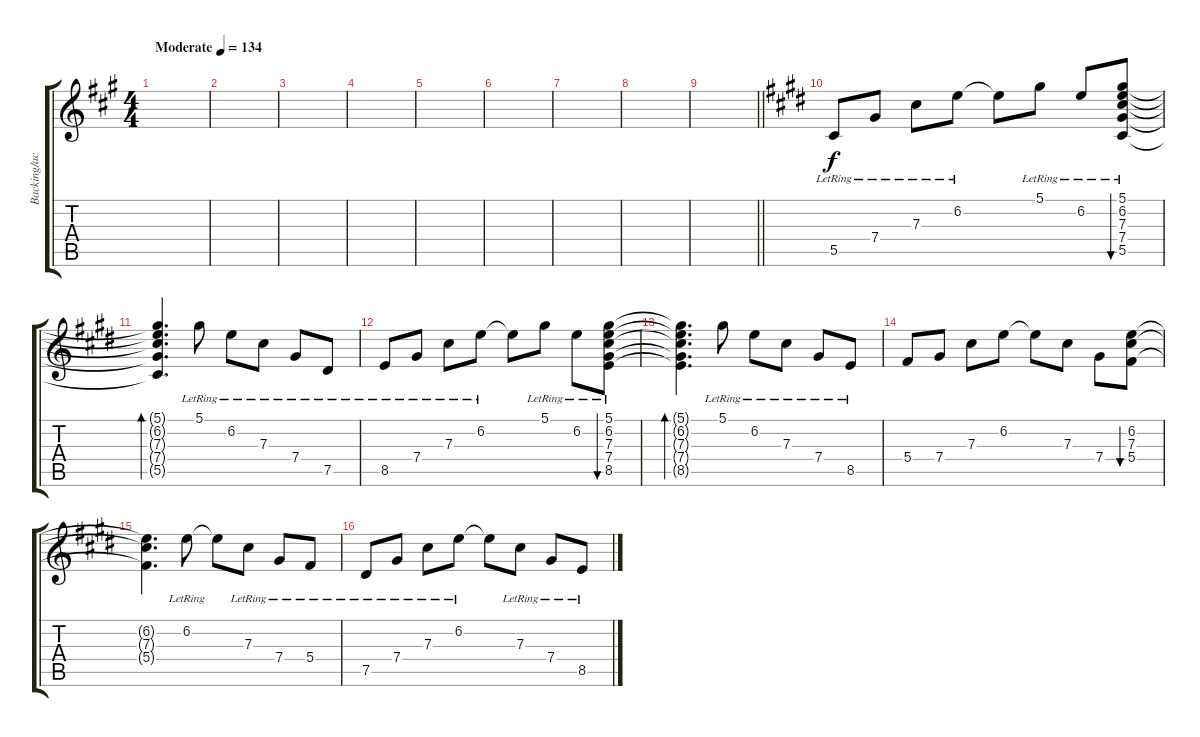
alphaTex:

\track ("Backing/acoustic/delay" "Backing/ac") {instrument acousticguitarsteel}
\staff {score tabs}
\tuning (Eb4 Bb3 Gb3 Db3 Ab2 Db2) {hide}
\ts (4 4)
\tempo (134 "Moderate")
\clef g2
\ks f#minor
|
|
|
|
|
|
|
|
\barLineRight lightlight
|
\ks c#minor
5.5{lr}.8 7.4{lr}.8 7.3{lr}.8 6.2{lr}.8 6.2{t}.8 5.1{lr}.8 6.2{lr}.8 (5.1{lr} 6.2{lr} 7.3{lr} 7.4{lr} 5.5{lr}).8{bu 480} |
(5.1{t} 6.2{t} 7.3{t} 7.4{t} 5.5{t}).4{d bd 240} 5.1{lr}.8 6.2{lr}.8 7.3{lr}.8 7.4{lr}.8 7.5{lr}.8 |
8.5{lr}.8 7.4{lr}.8 7.3{lr}.8 6.2{lr}.8 6.2{t}.8 5.1{lr}.8 6.2{lr}.8 (5.1{lr} 6.2{lr} 7.3{lr} 7.4{lr} 8.5{lr}).8{bu 480} |
(5.1{t} 6.2{t} 7.3{t} 7.4{t} 8.5{t}).4{d bd 240} 5.1{lr}.8 6.2{lr}.8 7.3{lr}.8 7.4{lr}.8 8.5{lr}.8 |
5.4.8 7.4.8 7.3.8 6.2.8 6.2{t}.8 7.3.8 7.4.8 (6.2 7.3 5.4).8{bu 480} |
(6.2{t} 7.3{t} 5.4{t}).4{d} 6.2{lr}.8 6.2{t}.8 7.3{lr}.8 7.4{lr}.8 5.4{lr}.8 |
7.5{lr}.8 7.4{lr}.8 7.3{lr}.8 6.2{lr}.8 6.2{t}.8 7.3{lr}.8 7.4{lr}.8 8.5{lr}.8
